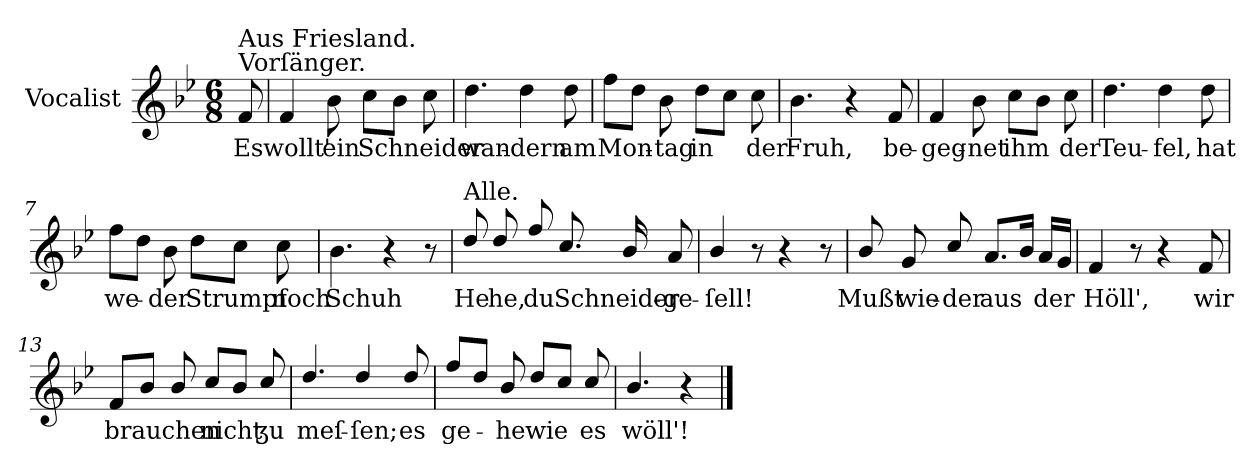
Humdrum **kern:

**kern	**text
*part1	*part1
*staff1	*staff1
*I"Vocalist	*
*k[b-e-]	*
*B-:	*
*M6/8	*
=	=
!LO:TX:a:t=Vorſänger.	!
!LO:TX:a:t=Aus Friesland.	!
8f	Es
=1	=1
4f	wollt'
8b-	ein
8ccL	Schneider
8b-J	.
8cc	.
=2	=2
4.dd	wan-
4dd	-dern
8dd	am
=3	=3
8ffL	Mon-
8ddJ	.
8b-	-tag
8ddL	in
8ccJ	.
8cc	der
=4	=4
4.b-	Fruh,
4r	.
8f	be-
=5	=5
4f	-geg-
8b-	-net
8ccL	ihm
8b-J	.
8cc	der
=6	=6
4.dd	Teu-
4dd	-fel,
8dd	hat
=7	=7
8ffL	we-
8ddJ	.
8b-	-der
8ddL	Strumpf
8ccJ	.
8cc	noch
=8	=8
4.b-	Schuh
4r	.
8r	.
=9	=9
!LO:TX:a:t=Alle.	!
8dd/	He
8dd/	he,
8ff/	du
8.cc/	Schneider-
16b-/	.
8a	-ge-
=10	=10
4b-/	-ſell!
8r	.
4r	.
8r	.
=11	=11
8b-/	Mußt
8g	wie-
8cc/	-der
8.aL	aus
16b-Jk	.
16aLL	der
16gJJ	.
=12	=12
4f	Höll',
8r	.
4r	.
8f	wir
=13	=13
8fL	brauchen
8b-J	.
8b-/	.
8cc/L	nicht
8b-J	.
8cc/	ʒu
=14	=14
4.dd/	meſ-
4dd/	-ſen;
8dd/	es
=15	=15
8ff/L	ge-
8ddJ	.
8b-/	-he
8dd/L	wie
8ccJ	.
8cc/	es
=16	=16
4.b-/	wöll'!
4r	.
==	==
*-	*-
